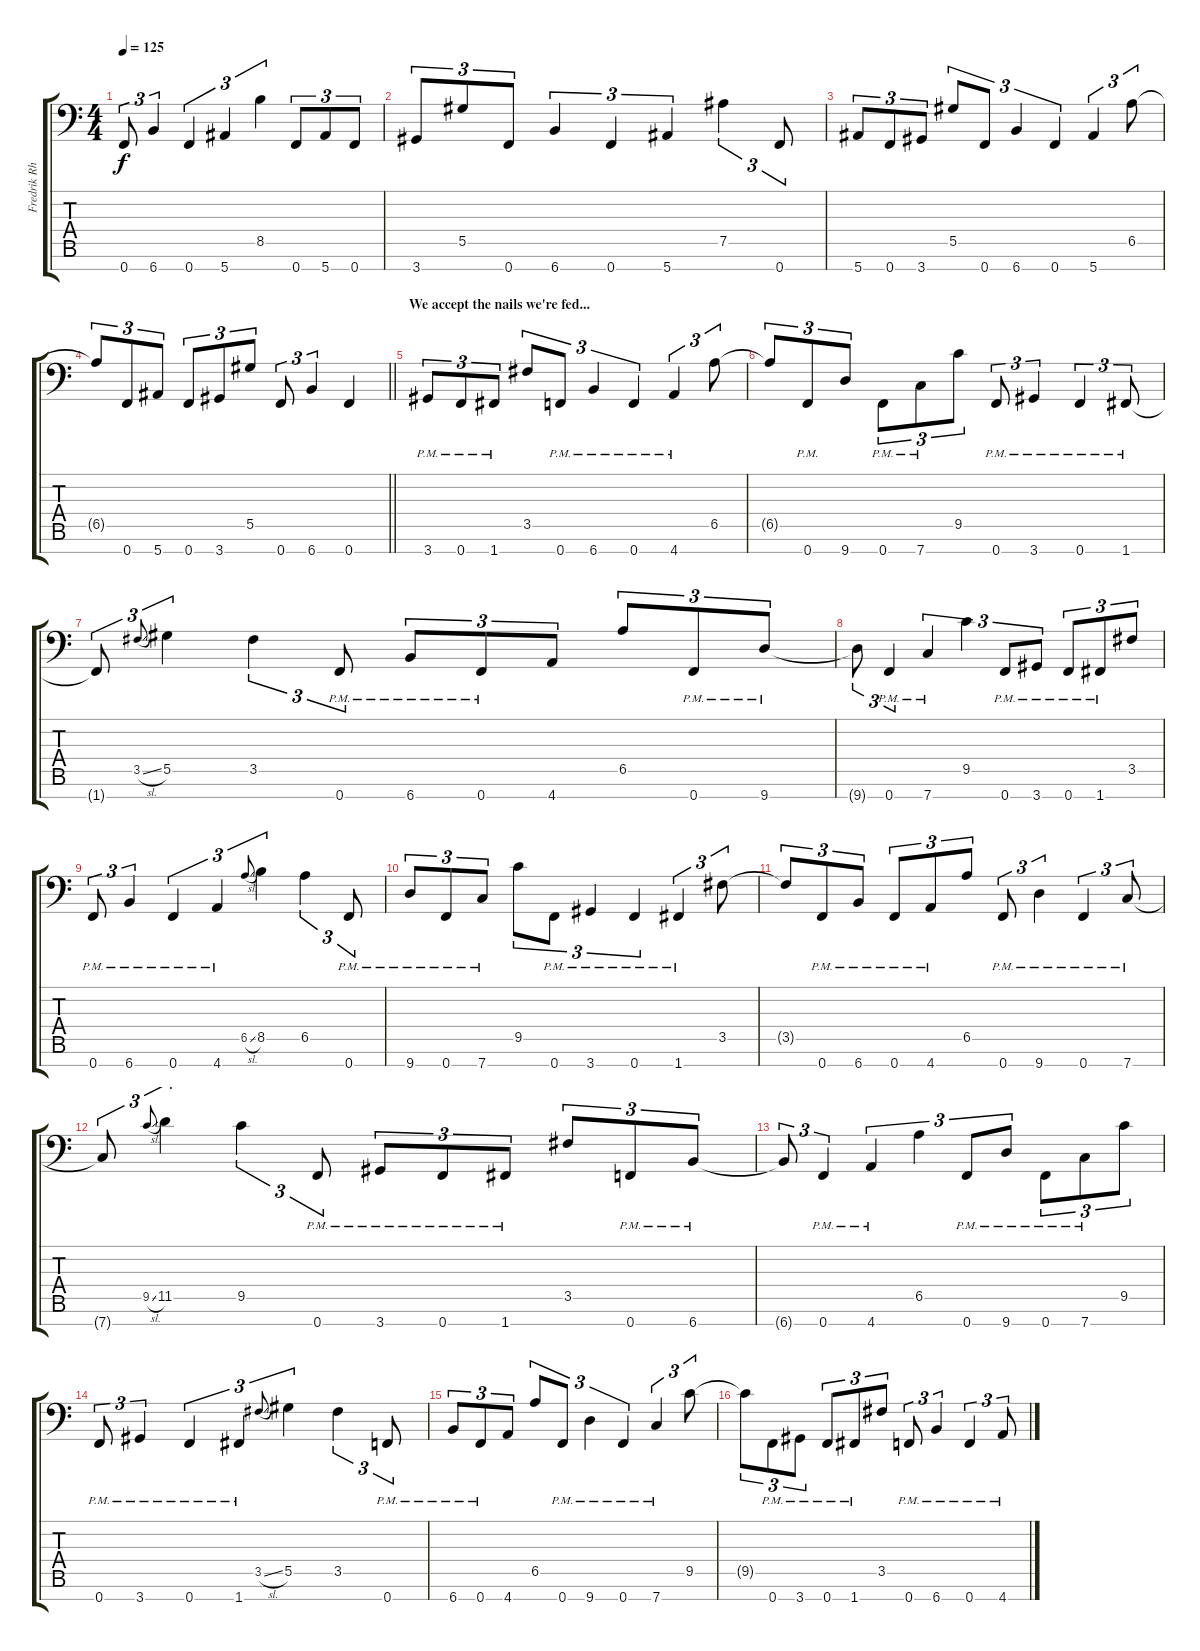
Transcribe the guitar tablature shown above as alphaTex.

\track ("Fredrik Rhythm" "Fredrik Rh") {instrument distortionguitar}
\staff {score tabs}
\tuning (Bb3 Gb3 Db3 Ab2 Eb2 Bb1 F1) {hide}
\ts (4 4)
\tempo 125
\clef f4
\ks c
0.7.8{tu (3 2) dy f} 6.7.4{tu (3 2)} 0.7.4{tu (3 2)} 5.7.4{tu (3 2)} 8.5.4{tu (3 2)} 0.7.8{tu (3 2)} 5.7.8{tu (3 2)} 0.7.8{tu (3 2)} |
3.7.8{tu (3 2)} 5.5.8{tu (3 2)} 0.7.8{tu (3 2)} 6.7.4{tu (3 2)} 0.7.4{tu (3 2)} 5.7.4{tu (3 2)} 7.5.4{tu (3 2)} 0.7.8{tu (3 2)} |
5.7.8{tu (3 2)} 0.7.8{tu (3 2)} 3.7.8{tu (3 2)} 5.5.8{tu (3 2)} 0.7.8{tu (3 2)} 6.7.4{tu (3 2)} 0.7.4{tu (3 2)} 5.7.4{tu (3 2)} 6.5.8{tu (3 2)} |
\barLineRight lightlight
6.5{t}.8{tu (3 2)} 0.7.8{tu (3 2)} 5.7.8{tu (3 2)} 0.7.8{tu (3 2)} 3.7.8{tu (3 2)} 5.5.8{tu (3 2)} 0.7.8{tu (3 2)} 6.7.4{tu (3 2)} 0.7.4 |
\section ("" "We accept the nails we're fed...")
3.7{pm}.8{tu (3 2) volume 13 instrument distortionguitar} 0.7{pm}.8{tu (3 2)} 1.7{pm}.8{tu (3 2)} 3.5.8{tu (3 2)} 0.7{pm}.8{tu (3 2)} 6.7{pm}.4{tu (3 2)} 0.7{pm}.4{tu (3 2)} 4.7{pm}.4{tu (3 2)} 6.5.8{tu (3 2)} |
6.5{t}.8{tu (3 2)} 0.7{pm}.8{tu (3 2)} 9.7.8{tu (3 2)} 0.7{pm}.8{tu (3 2)} 7.7{pm}.8{tu (3 2)} 9.5.8{tu (3 2)} 0.7{pm}.8{tu (3 2)} 3.7{pm}.4{tu (3 2)} 0.7{pm}.4{tu (3 2)} 1.7{pm}.8{tu (3 2)} |
1.7{t}.8{tu (3 2)} 3.5{sl}.8{gr onbeat} 5.5.4{tu (3 2)} 3.5.4{tu (3 2)} 0.7{pm}.8{tu (3 2)} 6.7{pm}.8{tu (3 2)} 0.7{pm}.8{tu (3 2)} 4.7.8{tu (3 2)} 6.5.8{tu (3 2)} 0.7{pm}.8{tu (3 2)} 9.7{pm}.8{tu (3 2)} |
9.7{t}.8{tu (3 2)} 0.7{pm}.4{tu (3 2)} 7.7{pm}.4{tu (3 2)} 9.5.4{tu (3 2)} 0.7{pm}.8{tu (3 2)} 3.7{pm}.8{tu (3 2)} 0.7{pm}.8{tu (3 2)} 1.7{pm}.8{tu (3 2)} 3.5.8{tu (3 2)} |
0.7{pm}.8{tu (3 2)} 6.7{pm}.4{tu (3 2)} 0.7{pm}.4{tu (3 2)} 4.7{pm}.4{tu (3 2)} 6.5{sl}.8{gr onbeat} 8.5.4{tu (3 2)} 6.5.4{tu (3 2)} 0.7{pm}.8{tu (3 2)} |
9.7{pm}.8{tu (3 2)} 0.7{pm}.8{tu (3 2)} 7.7{pm}.8{tu (3 2)} 9.5.8{tu (3 2)} 0.7{pm}.8{tu (3 2)} 3.7{pm}.4{tu (3 2)} 0.7{pm}.4{tu (3 2)} 1.7{pm}.4{tu (3 2)} 3.5.8{tu (3 2)} |
3.5{t}.8{tu (3 2)} 0.7{pm}.8{tu (3 2)} 6.7{pm}.8{tu (3 2)} 0.7{pm}.8{tu (3 2)} 4.7{pm}.8{tu (3 2)} 6.5.8{tu (3 2)} 0.7{pm}.8{tu (3 2)} 9.7{pm}.4{tu (3 2)} 0.7{pm}.4{tu (3 2)} 7.7{pm}.8{tu (3 2)} |
7.7{t}.8{tu (3 2)} 9.5{sl}.8{gr onbeat} 11.5.4{tu (3 2)} 9.5.4{tu (3 2)} 0.7{pm}.8{tu (3 2)} 3.7{pm}.8{tu (3 2)} 0.7{pm}.8{tu (3 2)} 1.7{pm}.8{tu (3 2)} 3.5.8{tu (3 2)} 0.7{pm}.8{tu (3 2)} 6.7{pm}.8{tu (3 2)} |
6.7{t}.8{tu (3 2)} 0.7{pm}.4{tu (3 2)} 4.7{pm}.4{tu (3 2)} 6.5.4{tu (3 2)} 0.7{pm}.8{tu (3 2)} 9.7{pm}.8{tu (3 2)} 0.7{pm}.8{tu (3 2)} 7.7{pm}.8{tu (3 2)} 9.5.8{tu (3 2)} |
0.7{pm}.8{tu (3 2)} 3.7{pm}.4{tu (3 2)} 0.7{pm}.4{tu (3 2)} 1.7{pm}.4{tu (3 2)} 3.5{sl}.8{gr onbeat} 5.5.4{tu (3 2)} 3.5.4{tu (3 2)} 0.7{pm}.8{tu (3 2)} |
6.7{pm}.8{tu (3 2)} 0.7{pm}.8{tu (3 2)} 4.7.8{tu (3 2)} 6.5.8{tu (3 2)} 0.7{pm}.8{tu (3 2)} 9.7{pm}.4{tu (3 2)} 0.7{pm}.4{tu (3 2)} 7.7{pm}.4{tu (3 2)} 9.5.8{tu (3 2)} |
9.5{t}.8{tu (3 2)} 0.7{pm}.8{tu (3 2)} 3.7{pm}.8{tu (3 2)} 0.7{pm}.8{tu (3 2)} 1.7{pm}.8{tu (3 2)} 3.5.8{tu (3 2)} 0.7{pm}.8{tu (3 2)} 6.7{pm}.4{tu (3 2)} 0.7{pm}.4{tu (3 2)} 4.7{pm}.8{tu (3 2)}
